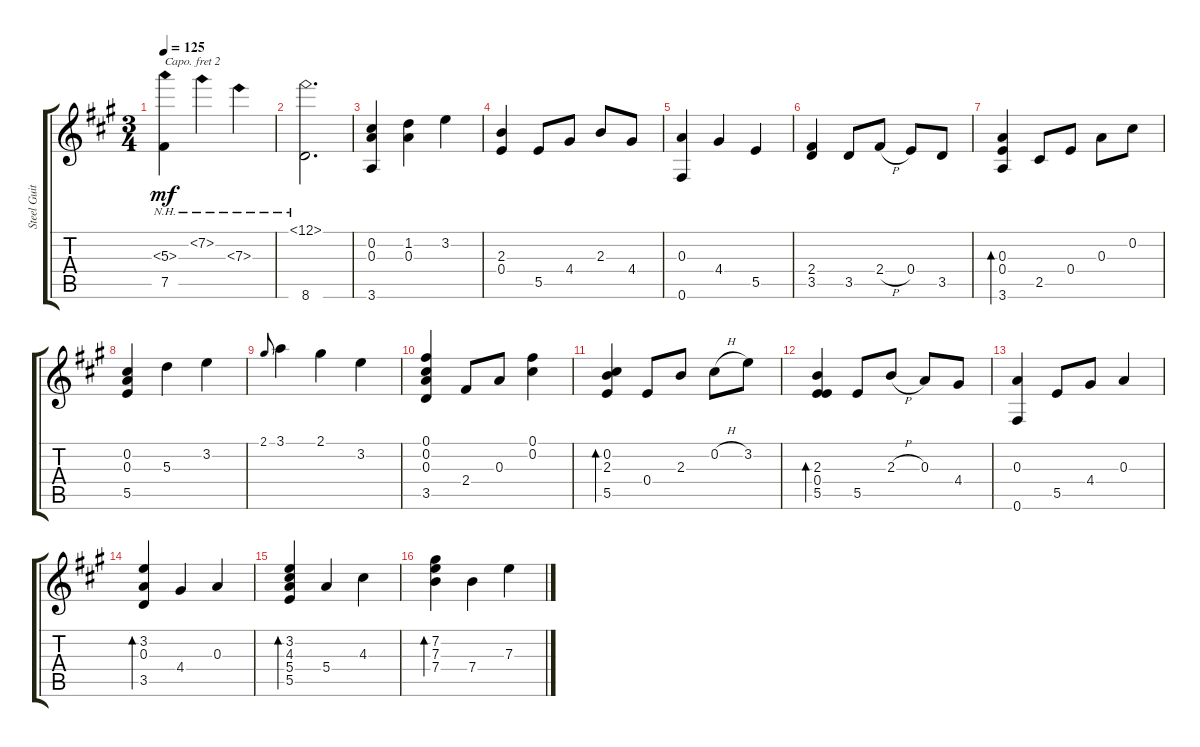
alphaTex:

\track ("Steel Guitar" "Steel Guit") {instrument acousticguitarsteel}
\staff {score tabs}
\capo 2
\tuning (E4 B3 G3 D3 A2 E2) {hide}
\ts (3 4)
\tempo 125
\clef g2
\ks a
(5.3{nh} 7.5).4{dy mf} 7.2{nh}.4 7.3{nh}.4 |
(12.1{nh} 8.6).2{d} |
(0.2 0.3 3.6).4 (1.2 0.3).4 3.2.4 |
(2.3 0.4).4 5.5.8 4.4.8 2.3.8 4.4.8 |
(0.3 0.6).4 4.4.4 5.5.4 |
(2.4 3.5).4 3.5.8 2.4{h}.8 0.4.8 3.5.8 |
(0.3 0.4 3.6).4{bd 120} 2.5.8 0.4.8 0.3.8 0.2.8 |
(0.2 0.3 5.5).4 5.3.4 3.2.4 |
2.1.8{gr onbeat} 3.1.4 2.1.4 3.2.4 |
(0.1 0.2 0.3 3.5).4 2.4.8 0.3.8 (0.1 0.2).4 |
(0.2 2.3 5.5).4{bd 120} 0.4.8 2.3.8 0.2{h}.8 3.2.8 |
(2.3 0.4 5.5).4{bd 120} 5.5.8 2.3{h}.8 0.3.8 4.4.8 |
(0.3 0.6).4 5.5.8 4.4.8 0.3.4 |
(3.2 0.3 3.5).4{bd 120} 4.4.4 0.3.4 |
(3.2 4.3 5.4 5.5).4{bd 120} 5.4.4 4.3.4 |
(7.2 7.3 7.4).4{bd 120} 7.4.4 7.3.4
